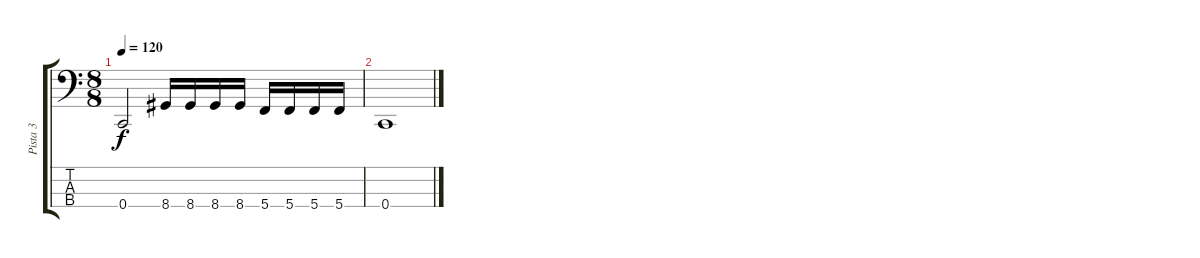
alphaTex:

\track ("Pista 3" "Pista 3") {instrument electricbassfinger}
\staff {score tabs}
\tuning (G2 D2 A1 C1) {hide}
\ts (8 8)
\tempo 120
\clef f4
\ks c
0.4.2{dy f} 8.4.16 8.4.16 8.4.16 8.4.16 5.4.16 5.4.16 5.4.16 5.4.16 |
0.4.1
